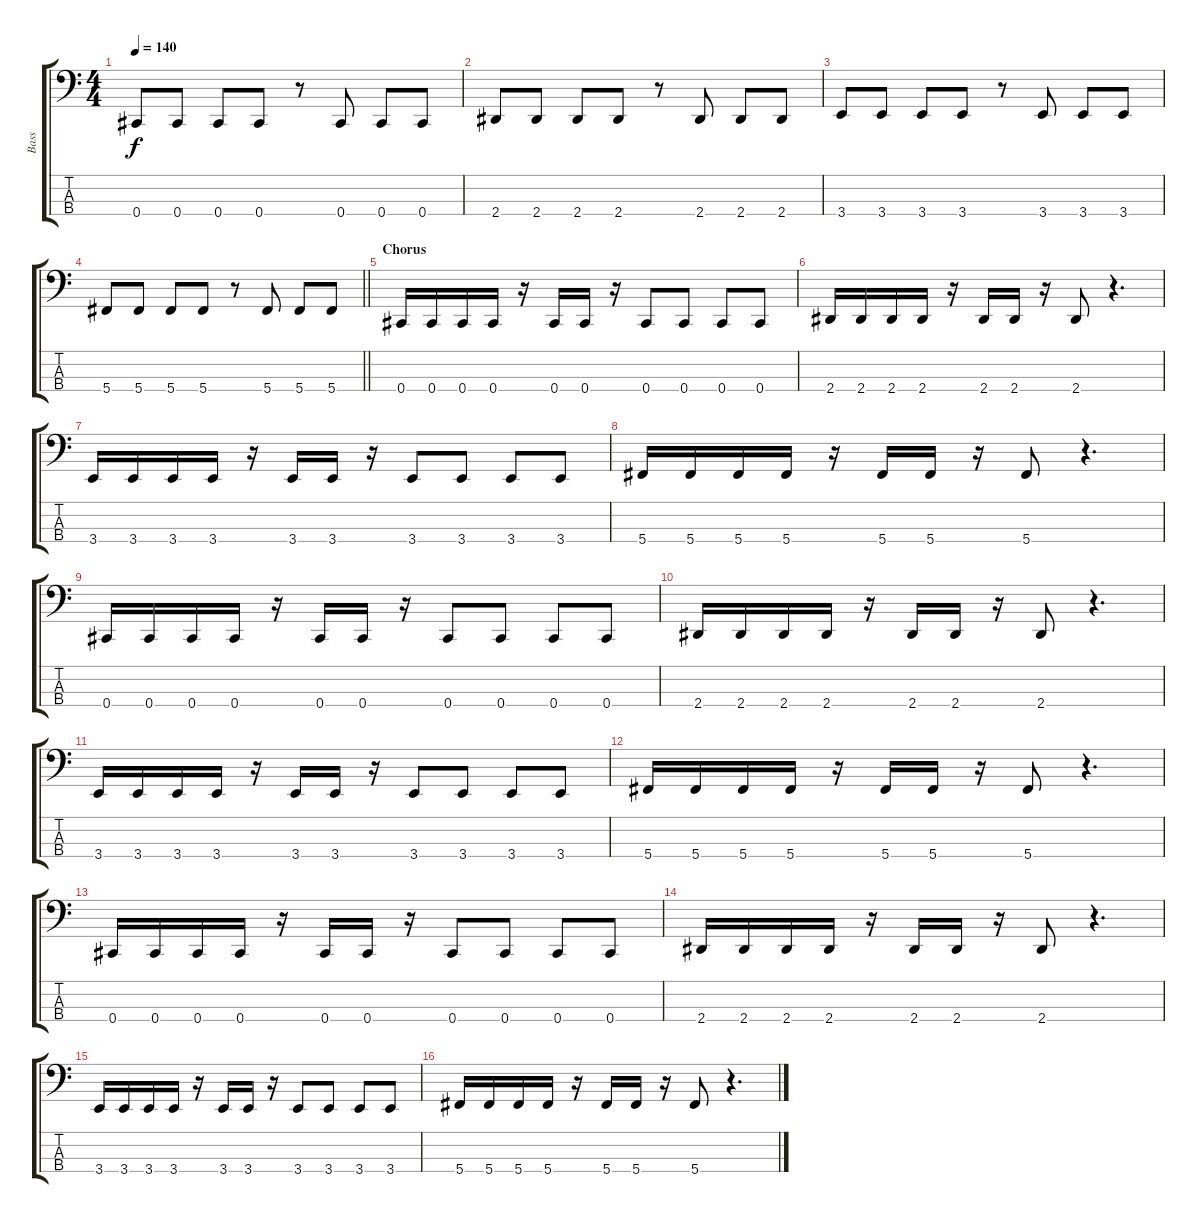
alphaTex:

\track ("Bass" "Bass") {instrument electricbasspick}
\staff {score tabs}
\tuning (Gb2 Db2 Ab1 Db1) {hide}
\ts (4 4)
\tempo 140
\clef f4
\ks c
0.4.8{dy f} 0.4.8 0.4.8 0.4.8 r.8 0.4.8 0.4.8 0.4.8 |
2.4.8 2.4.8 2.4.8 2.4.8 r.8 2.4.8 2.4.8 2.4.8 |
3.4.8 3.4.8 3.4.8 3.4.8 r.8 3.4.8 3.4.8 3.4.8 |
\barLineRight lightlight
5.4.8 5.4.8 5.4.8 5.4.8 r.8 5.4.8 5.4.8 5.4.8 |
\section ("" "Chorus")
0.4.16 0.4.16 0.4.16 0.4.16 r.16 0.4.16 0.4.16 r.16 0.4.8 0.4.8 0.4.8 0.4.8 |
2.4.16 2.4.16 2.4.16 2.4.16 r.16 2.4.16 2.4.16 r.16 2.4.8 r.4{d} |
3.4.16 3.4.16 3.4.16 3.4.16 r.16 3.4.16 3.4.16 r.16 3.4.8 3.4.8 3.4.8 3.4.8 |
5.4.16 5.4.16 5.4.16 5.4.16 r.16 5.4.16 5.4.16 r.16 5.4.8 r.4{d} |
0.4.16 0.4.16 0.4.16 0.4.16 r.16 0.4.16 0.4.16 r.16 0.4.8 0.4.8 0.4.8 0.4.8 |
2.4.16 2.4.16 2.4.16 2.4.16 r.16 2.4.16 2.4.16 r.16 2.4.8 r.4{d} |
3.4.16 3.4.16 3.4.16 3.4.16 r.16 3.4.16 3.4.16 r.16 3.4.8 3.4.8 3.4.8 3.4.8 |
5.4.16 5.4.16 5.4.16 5.4.16 r.16 5.4.16 5.4.16 r.16 5.4.8 r.4{d} |
0.4.16 0.4.16 0.4.16 0.4.16 r.16 0.4.16 0.4.16 r.16 0.4.8 0.4.8 0.4.8 0.4.8 |
2.4.16 2.4.16 2.4.16 2.4.16 r.16 2.4.16 2.4.16 r.16 2.4.8 r.4{d} |
3.4.16 3.4.16 3.4.16 3.4.16 r.16 3.4.16 3.4.16 r.16 3.4.8 3.4.8 3.4.8 3.4.8 |
5.4.16 5.4.16 5.4.16 5.4.16 r.16 5.4.16 5.4.16 r.16 5.4.8 r.4{d}
